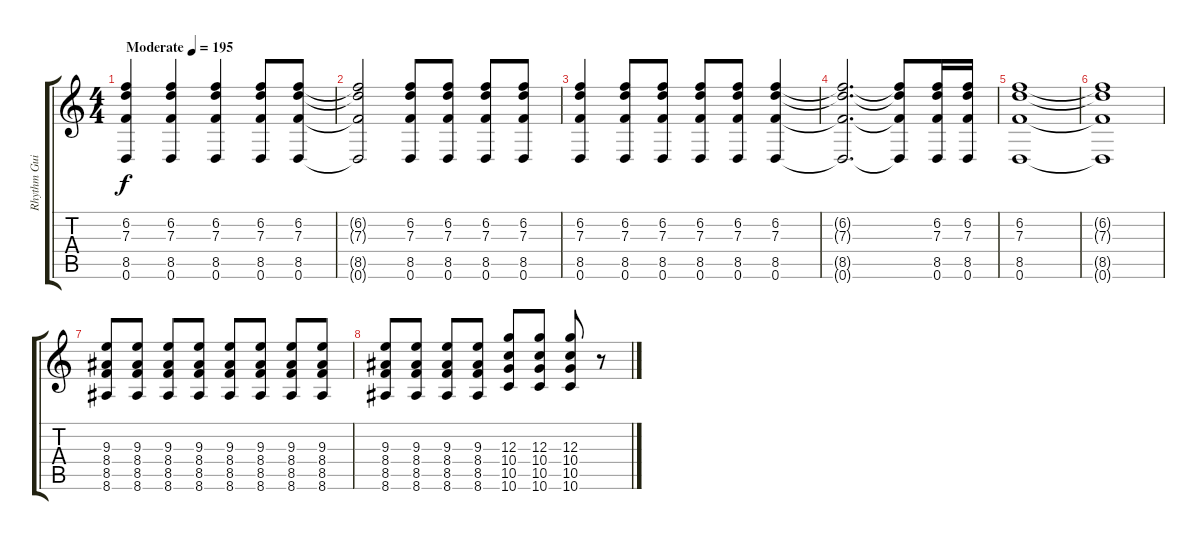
\track ("Rhythm Guitar Left" "Rhythm Gui") {instrument distortionguitar}
\staff {score tabs}
\tuning (E4 B3 G3 D3 A2 D2) {hide}
\ts (4 4)
\tempo (195 "Moderate")
\clef g2
\ks c
(6.2 7.3 8.5 0.6).4{dy f instrument distortionguitar} (6.2 7.3 8.5 0.6).4 (6.2 7.3 8.5 0.6).4 (6.2 7.3 8.5 0.6).8 (6.2 7.3 8.5 0.6).8 |
(6.2{t} 7.3{t} 8.5{t} 0.6{t}).2 (6.2 7.3 8.5 0.6).8 (6.2 7.3 8.5 0.6).8 (6.2 7.3 8.5 0.6).8 (6.2 7.3 8.5 0.6).8 |
(6.2 7.3 8.5 0.6).4 (6.2 7.3 8.5 0.6).8 (6.2 7.3 8.5 0.6).8 (6.2 7.3 8.5 0.6).8 (6.2 7.3 8.5 0.6).8 (6.2 7.3 8.5 0.6).4 |
(6.2{t} 7.3{t} 8.5{t} 0.6{t}).2{d} (6.2{t} 7.3{t} 8.5{t} 0.6{t}).8 (6.2 7.3 8.5 0.6).16 (6.2 7.3 8.5 0.6).16 |
(6.2 7.3 8.5 0.6).1 |
(6.2{t} 7.3{t} 8.5{t} 0.6{t}).1 |
(9.3 8.4 8.5 8.6).8 (9.3 8.4 8.5 8.6).8 (9.3 8.4 8.5 8.6).8 (9.3 8.4 8.5 8.6).8 (9.3 8.4 8.5 8.6).8 (9.3 8.4 8.5 8.6).8 (9.3 8.4 8.5 8.6).8 (9.3 8.4 8.5 8.6).8 |
(9.3 8.4 8.5 8.6).8 (9.3 8.4 8.5 8.6).8 (9.3 8.4 8.5 8.6).8 (9.3 8.4 8.5 8.6).8 (12.3 10.4 10.5 10.6).8 (12.3 10.4 10.5 10.6).8 (12.3 10.4 10.5 10.6).8 r.8
